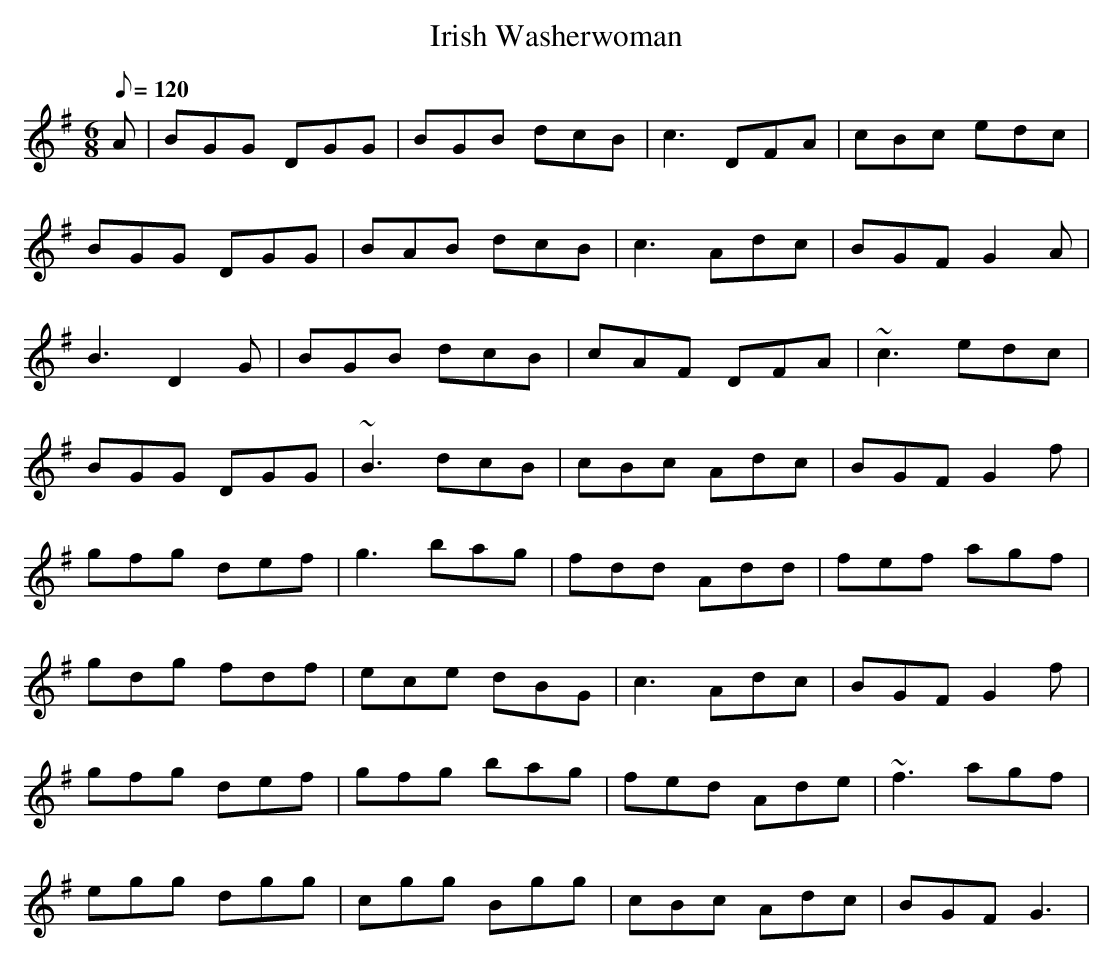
X:1
T:Irish Washerwoman
M:6/8
Q:120
K:G
A|BGG DGG | BGB dcB | c3 DFA | cBc edc |
BGG DGG | BAB dcB | c3 Adc | BGF G2A |
B3 D2G | BGB dcB | cAF DFA | ~c3 edc |
BGG DGG | ~B3 dcB | cBc Adc | BGF G2f|
gfg def | g3 bag | fdd Add | fef agf |
gdg fdf | ece dBG | c3 Adc | BGF G2f |
gfg def | gfg bag | fed Ade | ~f3 agf |
egg dgg | cgg Bgg | cBc Adc | BGF G3 |
